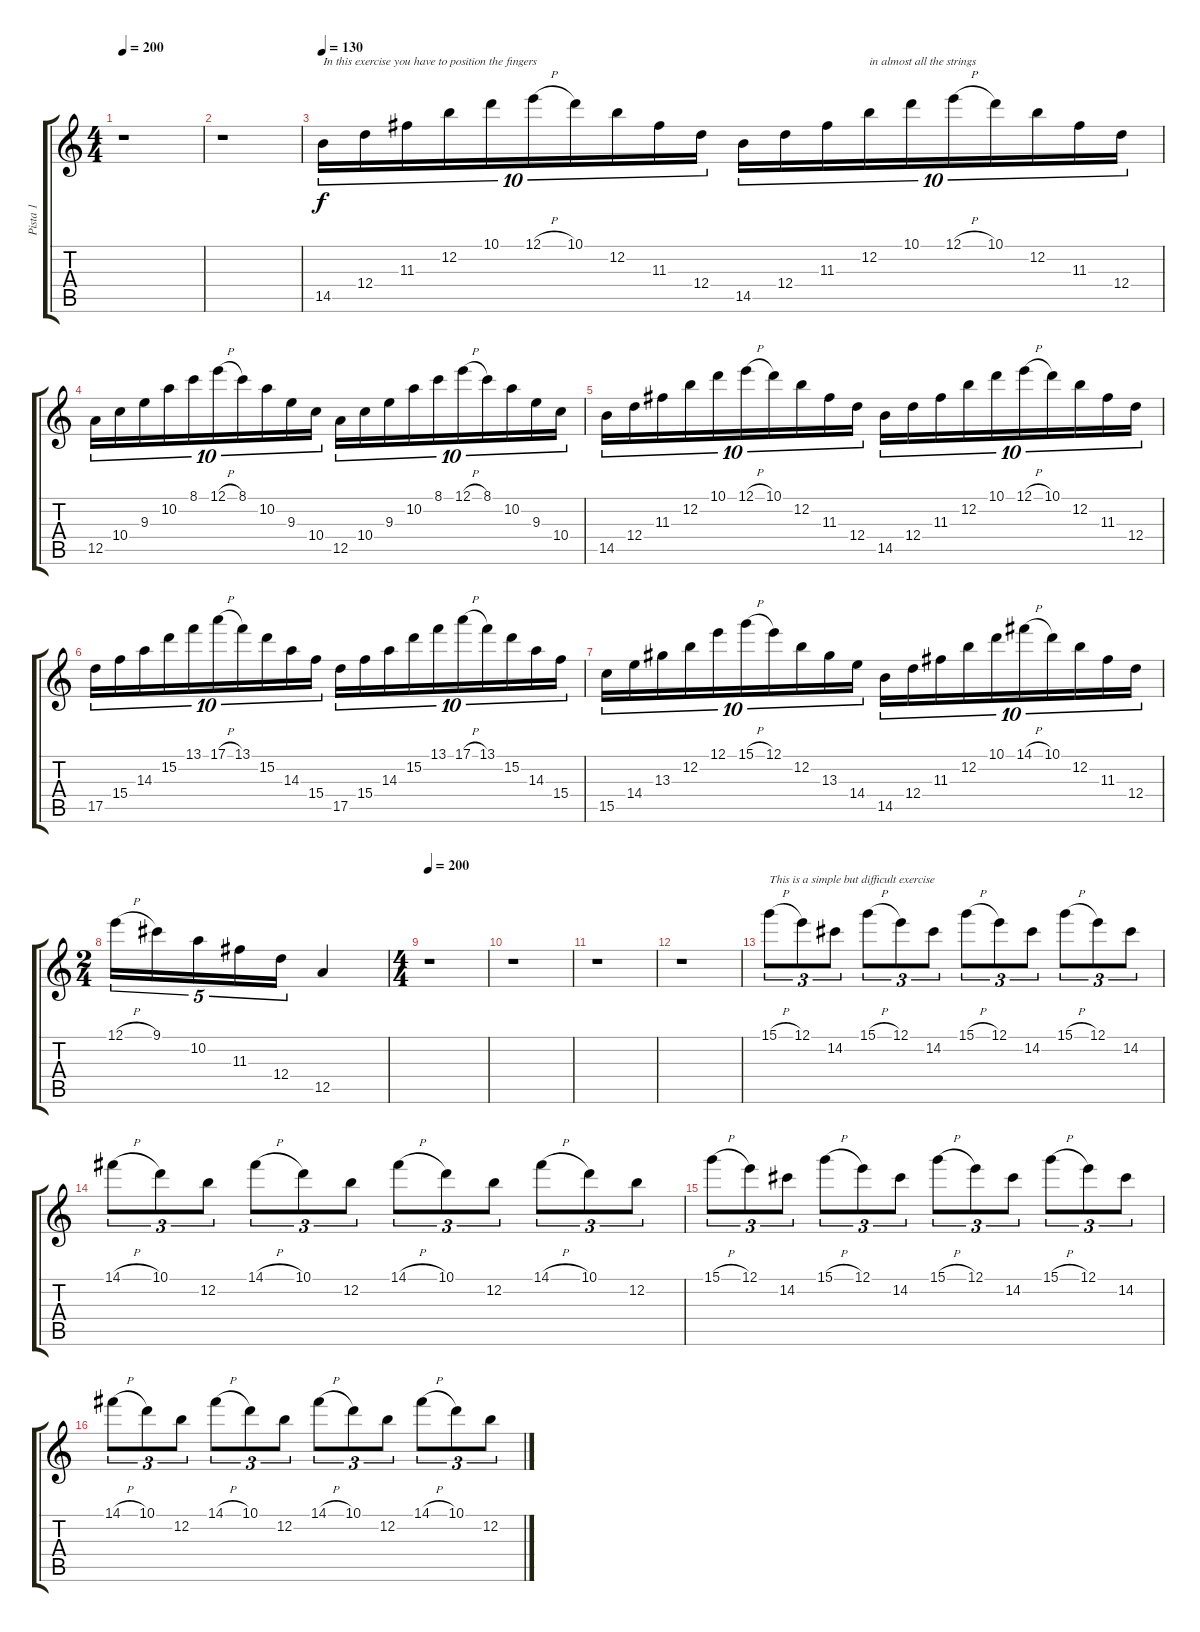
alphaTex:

\track ("Pista 1" "Pista 1") {instrument overdrivenguitar}
\staff {score tabs}
\tuning (E4 B3 G3 D3 A2 E2) {hide}
\ts (4 4)
\tempo 200
\clef g2
\ks c
r.1{dy f} |
r.1 |
\tempo 130
14.5.16{tu (10 8) txt "In this exercise you have to position the fingers"} 12.4.16{tu (10 8)} 11.3.16{tu (10 8)} 12.2.16{tu (10 8)} 10.1.16{tu (10 8)} 12.1{h}.16{tu (10 8)} 10.1.16{tu (10 8)} 12.2.16{tu (10 8)} 11.3.16{tu (10 8)} 12.4.16{tu (10 8)} 14.5.16{tu (10 8)} 12.4.16{tu (10 8)} 11.3.16{tu (10 8)} 12.2.16{tu (10 8) txt "in almost all the strings"} 10.1.16{tu (10 8)} 12.1{h}.16{tu (10 8)} 10.1.16{tu (10 8)} 12.2.16{tu (10 8)} 11.3.16{tu (10 8)} 12.4.16{tu (10 8)} |
12.5.16{tu (10 8)} 10.4.16{tu (10 8)} 9.3.16{tu (10 8)} 10.2.16{tu (10 8)} 8.1.16{tu (10 8)} 12.1{h}.16{tu (10 8)} 8.1.16{tu (10 8)} 10.2.16{tu (10 8)} 9.3.16{tu (10 8)} 10.4.16{tu (10 8)} 12.5.16{tu (10 8)} 10.4.16{tu (10 8)} 9.3.16{tu (10 8)} 10.2.16{tu (10 8)} 8.1.16{tu (10 8)} 12.1{h}.16{tu (10 8)} 8.1.16{tu (10 8)} 10.2.16{tu (10 8)} 9.3.16{tu (10 8)} 10.4.16{tu (10 8)} |
14.5.16{tu (10 8)} 12.4.16{tu (10 8)} 11.3.16{tu (10 8)} 12.2.16{tu (10 8)} 10.1.16{tu (10 8)} 12.1{h}.16{tu (10 8)} 10.1.16{tu (10 8)} 12.2.16{tu (10 8)} 11.3.16{tu (10 8)} 12.4.16{tu (10 8)} 14.5.16{tu (10 8)} 12.4.16{tu (10 8)} 11.3.16{tu (10 8)} 12.2.16{tu (10 8)} 10.1.16{tu (10 8)} 12.1{h}.16{tu (10 8)} 10.1.16{tu (10 8)} 12.2.16{tu (10 8)} 11.3.16{tu (10 8)} 12.4.16{tu (10 8)} |
17.5.16{tu (10 8)} 15.4.16{tu (10 8)} 14.3.16{tu (10 8)} 15.2.16{tu (10 8)} 13.1.16{tu (10 8)} 17.1{h}.16{tu (10 8)} 13.1.16{tu (10 8)} 15.2.16{tu (10 8)} 14.3.16{tu (10 8)} 15.4.16{tu (10 8)} 17.5.16{tu (10 8)} 15.4.16{tu (10 8)} 14.3.16{tu (10 8)} 15.2.16{tu (10 8)} 13.1.16{tu (10 8)} 17.1{h}.16{tu (10 8)} 13.1.16{tu (10 8)} 15.2.16{tu (10 8)} 14.3.16{tu (10 8)} 15.4.16{tu (10 8)} |
15.5.16{tu (10 8)} 14.4.16{tu (10 8)} 13.3.16{tu (10 8)} 12.2.16{tu (10 8)} 12.1.16{tu (10 8)} 15.1{h}.16{tu (10 8)} 12.1.16{tu (10 8)} 12.2.16{tu (10 8)} 13.3.16{tu (10 8)} 14.4.16{tu (10 8)} 14.5.16{tu (10 8)} 12.4.16{tu (10 8)} 11.3.16{tu (10 8)} 12.2.16{tu (10 8)} 10.1.16{tu (10 8)} 14.1{h}.16{tu (10 8)} 10.1.16{tu (10 8)} 12.2.16{tu (10 8)} 11.3.16{tu (10 8)} 12.4.16{tu (10 8)} |
\ts (2 4)
12.1{h}.16{tu (5 4)} 9.1.16{tu (5 4)} 10.2.16{tu (5 4)} 11.3.16{tu (5 4)} 12.4.16{tu (5 4)} 12.5.4 |
\ts (4 4)
\tempo 200
r.1 |
r.1 |
r.1 |
r.1 |
15.1{h}.8{tu (3 2) txt "This is a simple but difficult exercise "} 12.1.8{tu (3 2)} 14.2.8{tu (3 2)} 15.1{h}.8{tu (3 2)} 12.1.8{tu (3 2)} 14.2.8{tu (3 2)} 15.1{h}.8{tu (3 2)} 12.1.8{tu (3 2)} 14.2.8{tu (3 2)} 15.1{h}.8{tu (3 2)} 12.1.8{tu (3 2)} 14.2.8{tu (3 2)} |
14.1{h}.8{tu (3 2)} 10.1.8{tu (3 2)} 12.2.8{tu (3 2)} 14.1{h}.8{tu (3 2)} 10.1.8{tu (3 2)} 12.2.8{tu (3 2)} 14.1{h}.8{tu (3 2)} 10.1.8{tu (3 2)} 12.2.8{tu (3 2)} 14.1{h}.8{tu (3 2)} 10.1.8{tu (3 2)} 12.2.8{tu (3 2)} |
15.1{h}.8{tu (3 2)} 12.1.8{tu (3 2)} 14.2.8{tu (3 2)} 15.1{h}.8{tu (3 2)} 12.1.8{tu (3 2)} 14.2.8{tu (3 2)} 15.1{h}.8{tu (3 2)} 12.1.8{tu (3 2)} 14.2.8{tu (3 2)} 15.1{h}.8{tu (3 2)} 12.1.8{tu (3 2)} 14.2.8{tu (3 2)} |
14.1{h}.8{tu (3 2)} 10.1.8{tu (3 2)} 12.2.8{tu (3 2)} 14.1{h}.8{tu (3 2)} 10.1.8{tu (3 2)} 12.2.8{tu (3 2)} 14.1{h}.8{tu (3 2)} 10.1.8{tu (3 2)} 12.2.8{tu (3 2)} 14.1{h}.8{tu (3 2)} 10.1.8{tu (3 2)} 12.2.8{tu (3 2)}
